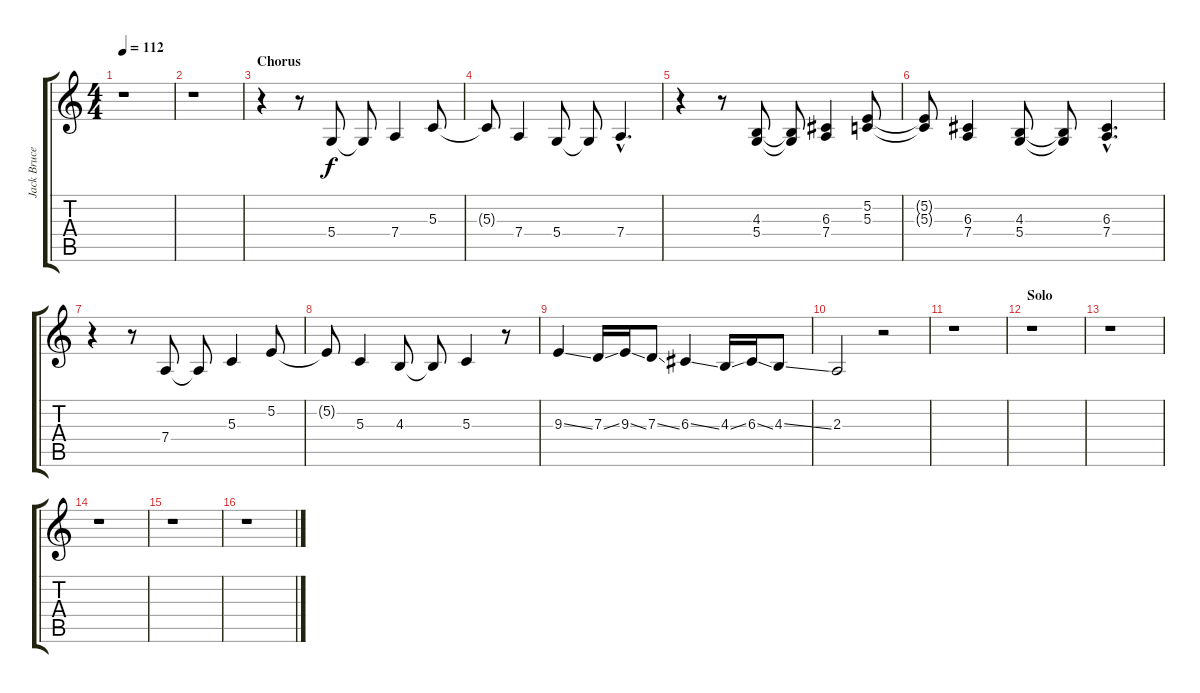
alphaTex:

\track ("Jack Bruce - Vocals" "Jack Bruce") {instrument lead1square}
\staff {score tabs}
\tuning (E4 B3 G3 D3 A2 E2) {hide}
\ts (4 4)
\tempo 112
\clef g2
\ks c
r.1{dy f} |
r.1 |
\section ("" "Chorus")
r.4 r.8 5.4.8 5.4{t}.8 7.4.4 5.3.8 |
5.3{t}.8 7.4.4 5.4.8 5.4{t}.8 7.4{hac}.4{d} |
r.4 r.8 (4.3 5.4).8 (4.3{t} 5.4{t}).8 (6.3 7.4).4 (5.2 5.3).8 |
(5.2{t} 5.3{t}).8 (6.3 7.4).4 (4.3 5.4).8 (4.3{t} 5.4{t}).8 (6.3{hac} 7.4{hac}).4{d} |
r.4 r.8 7.4.8 7.4{t}.8 5.3.4 5.2.8 |
5.2{t}.8 5.3.4 4.3.8 4.3{t}.8 5.3.4 r.8 |
9.3{ss}.4 7.3{ss}.16 9.3{ss}.16 7.3{ss}.8 6.3{ss}.4 4.3{ss}.16 6.3{ss}.16 4.3{ss}.8 |
2.3.2 r.2 |
r.1 |
\section ("" "Solo")
r.1 |
r.1 |
r.1 |
r.1 |
r.1
